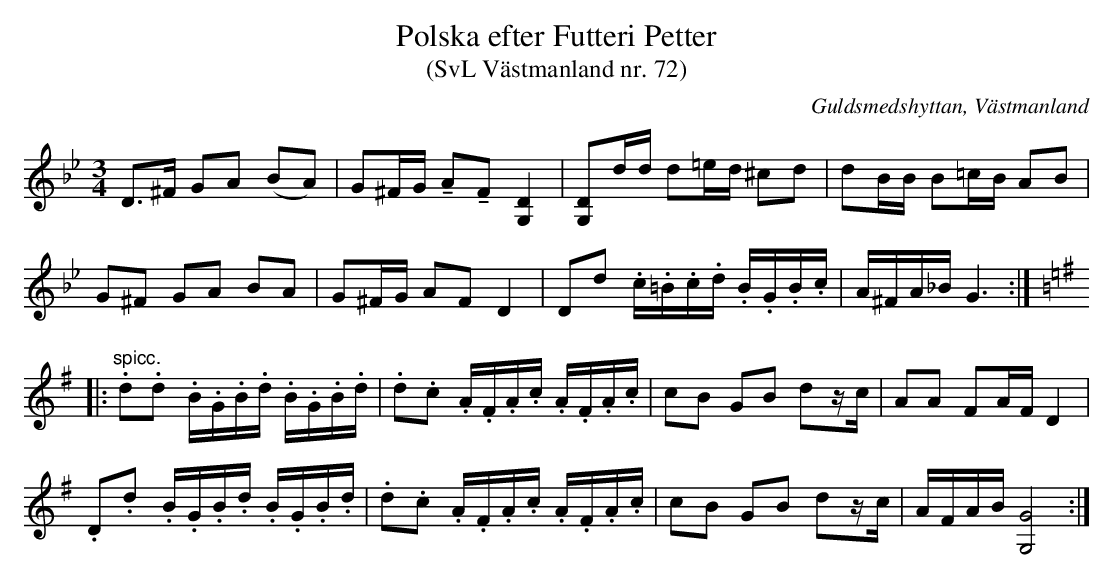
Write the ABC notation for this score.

X:1
T: Polska efter Futteri Petter
T: (SvL Västmanland nr. 72)
O: Guldsmedshyttan, Västmanland
M: 3/4
L: 1/16
K: Gm
D2>^F2 G2A2 (B2A2) | G2^FG !tenuto!A2!tenuto!F2 [DG,]4 | [DG,]2dd d2=ed ^c2d2 | d2BB B2=cB A2B2 |
G2^F2 G2A2 B2A2 | G2^FG A2F2 D4 | D2d2 .c.=B.c.d .B.G.B.c | A^FA_B G6 ::
K: G
"spicc.".d2.d2 .B.G.B.d .B.G.B.d | .d2.c2 .A.F.A.c .A.F.A.c | c2B2 G2B2 d2zc | A2A2 F2AF D4 |
        .D2.d2 .B.G.B.d .B.G.B.d | .d2.c2 .A.F.A.c .A.F.A.c | c2B2 G2B2 d2zc | AFAB [GG,]8 :|
